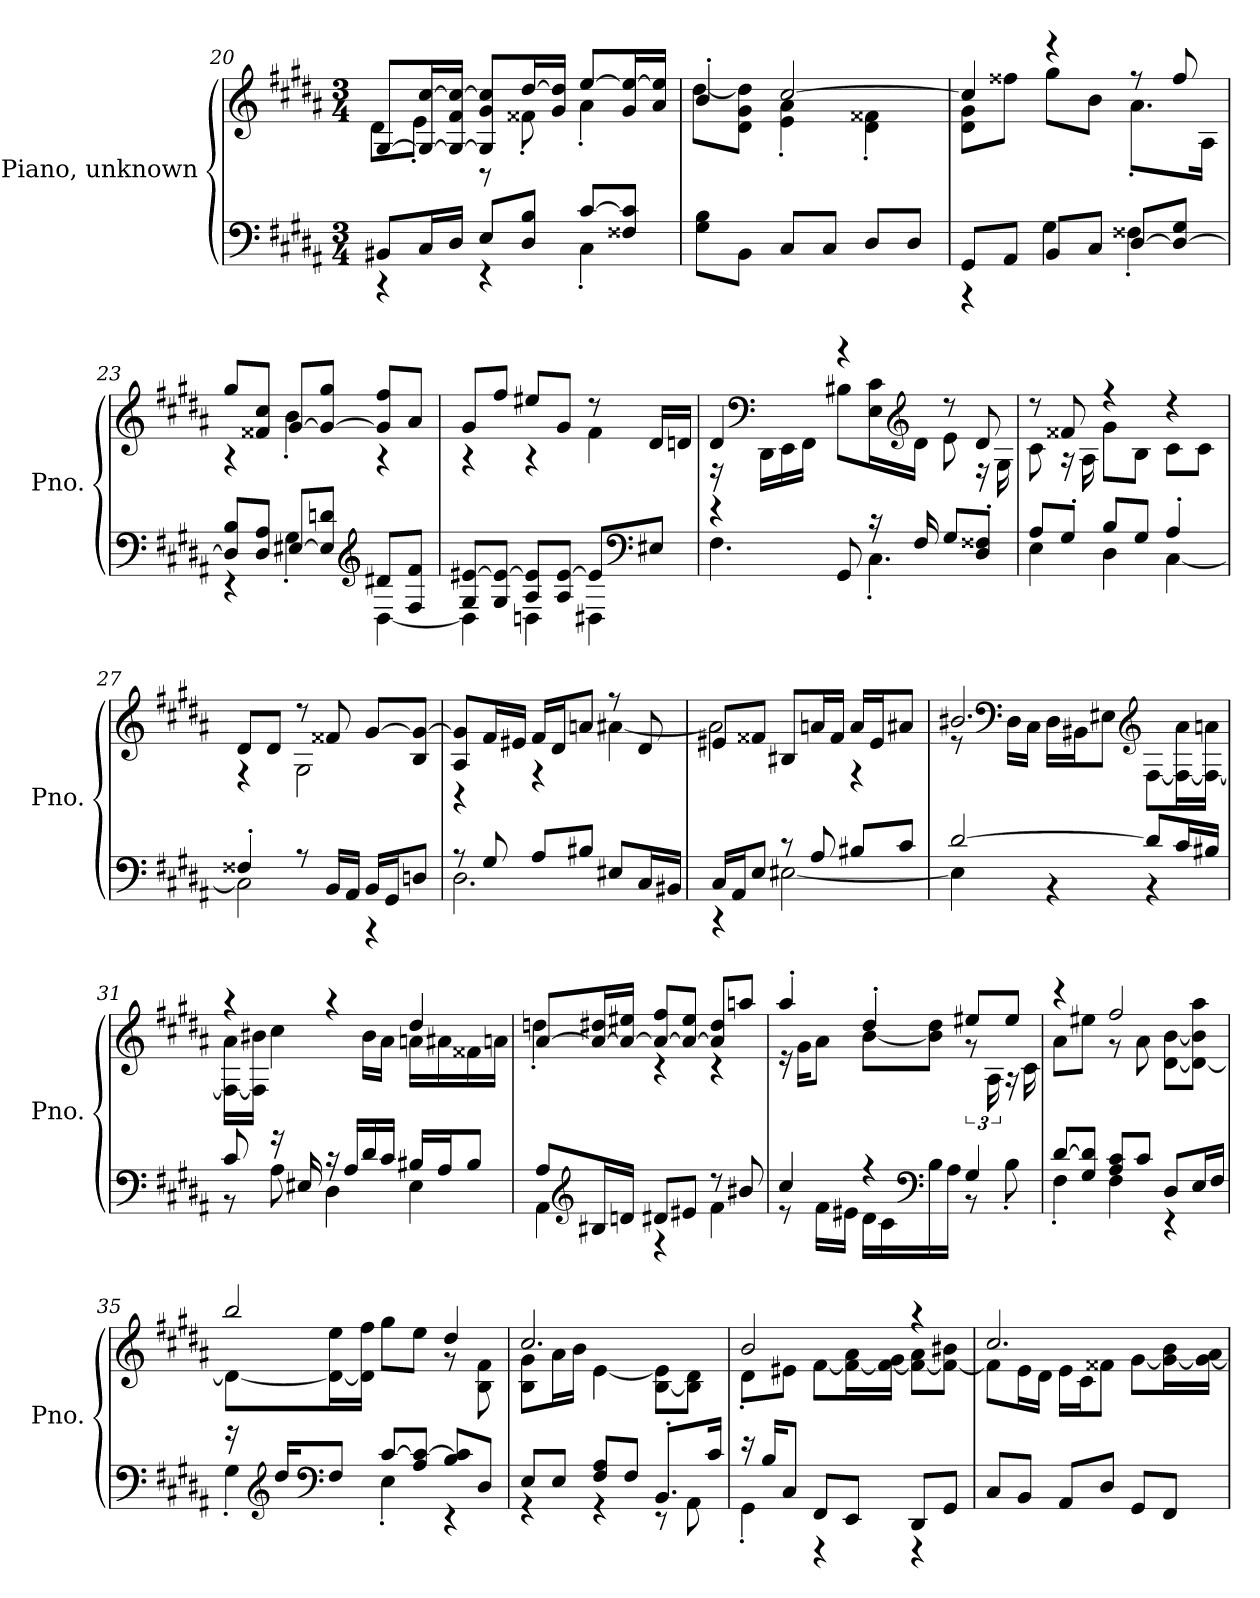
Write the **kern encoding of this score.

**kern	**kern
*part1	*part1
*staff2	*staff1
*I"Piano, unknown	*
*I'Pno.	*
!!LO:LB:g=z
*clefF4	*clefG2
*k[f#c#g#d#a#]	*k[f#c#g#d#a#]
*M3/4	*M3/4
=20	=20
*^	*^
8BB#X/L	4r	[8G#/L	8d#\L
16C#/L	.	16G#/_ [16cc#/L	8e'\J
16D#/JJ	.	16G#/_ 16f#/ 16cc#/_JJ	.
8E/L	4r	8G#/] 8g#/ 8cc#/]L	8r
8D#/ 8B/J	.	[16dd#/L	8f##X'\
.	.	16g#/ 16dd#/]JJ	.
[8c#/L	4C#'\	[8ee/L	4a#'\
8F##X/ 8c#/]J	.	16g#/ 16ee/_L	.
.	.	16a#/ 16ee/]JJ	.
*v	*v	*	*
=21	=21	=21
8G#\ 8B\L	4b'/	[8dd#\L
8BB\J	.	8d#\ 8g#\ 8dd#\]J
8C#/L	[2cc#/	4e\' 4a#\'
8C#/J	.	.
8D#/L	.	4d#\' 4f##X\'
8D#/J	.	.
=22	=22	=22
*^	*	*
8GG#/L	4r	4cc#/]	8d#\ 8g#\L
8AA#/J	.	.	8ff##X\J
8BB/L	4G#\	4r	8gg#\L
8C#/J	.	.	8b\J
[8D#/L	4F##X'\	8r	8.a#'\L
8D#/_ 8G#/J	.	8ff##/	.
.	.	.	16A#\Jk
!!LO:PB:g=z	!!
=23	=23	=23	=23
8D#/] 8B/L	4r	8gg#/L	4r
8D#/ 8A#/J	.	8f##X/ 8cc#/J	.
[8E#X/L	4G#'\	[8g#/L	4b'\
8E#/] 8dn/J	.	8g#/_ 8gg#/J	.
*clefG2	*	*	*
8d#X/L	[4D#\	8g#/] 8ff#/L	4r
8F#/ 8f#/J	.	8a#/J	.
=24	=24	=24	=24
8G#/ [8e#X/L	4D#\]	8g#/L	4r
8G#/ 8e#/_J	.	8ff#/J	.
8A#/ 8e#/]L	4Dn\	8ee#X/L	4r
8A#/ [8e#/J	.	8g#/J	.
8e#/L]	4D#X\	8r	4f#\
*clefF4	*	*	*
8E#X/J	.	16d#/LL	.
.	.	16dn/JJ	.
=25	=25	=25	=25
4r	4.F#\	4d#/	16r
*	*	*clefF4	*
.	.	.	16DD#\LL
.	.	.	16EE\
.	.	.	16FF#\JJ
8GG#/	.	4r	8B#X\L
16r	4.C#'\	.	16E\ 16c#\L
*	*	*clefG2	*
16F#/	.	.	16d#\JJ
8G#/L	.	8r	8e\
8D#/' 8F##X/'J	.	8d#/	16r
.	.	.	16G#\
!!LO:LB:g=z	!!
=26	=26	=26	=26
8A#/L	4E\	8r	8c#\
8G#'/J	.	8f##X/	16r
.	.	.	16A#\
8B/L	4D#\	4r	8g#\L
8G#/J	.	.	8B\J
4A#'/	[4C#\	4r	8c#\L
.	.	.	8c#\J
=27	=27	=27	=27
4F##X'/	2C#\]	8d#/L	4r
.	.	8d#/J	.
8r	.	8r	2G#\
16BB/LL	.	8f##X/	.
16AA#/JJ	.	.	.
16BB/LL	4r	[8g#/L	.
16GG#/J	.	.	.
8Dn/J	.	8B/ 8g#/_J	.
=28	=28	=28	=28
8r	2.D#\	8A#/ 8g#/]L	4r
8G#/	.	16f#/L	.
.	.	16e#X/JJ	.
8A#/L	.	16f#/LL	4r
.	.	16d#/J	.
8B#X/J	.	8an/J	.
8E#X/L	.	8r	[4a#X\
16C#/L	.	8d#/	.
16BB#X/JJ	.	.	.
!!LO:LB:g=z	!!
=29	=29	=29	=29
16C#/LL	4r	8e#X/L	2a#\]
16AA#/J	.	.	.
8E/J	.	8f##X/J	.
8r	[2E#X\	8B#X/L	.
8A#/	.	16an/L	.
.	.	16f##/JJ	.
8B#X/L	.	16a/LL	4r
.	.	16e#/J	.
8c#/J	.	8a#X/J	.
=30	=30	=30	=30
[2d#/	4E#\]	2.b#X/	8r
*	*	*clefF4	*
.	.	.	16D#\LL
.	.	.	16C#\JJ
.	4r	.	16D#\LL
.	.	.	16BB#X\J
.	.	.	8E#X\J
*	*	*clefG2	*
8d#/L]	4r	.	[8F#\L
16c#/L	.	.	16F#\_ 16a#\L
16B#X/JJ	.	.	16F#\_ 16an\JJ
!!LO:LB:g=z	!!
=31	=31	=31	=31
8c#/	8r	4r	16F#\_ 16a#\LL
.	.	.	16F#\] 16b#X\JJ
16r	8A#\	.	4cc#\
16E#X/	.	.	.
16r	4D#\	4r	.
16A#/LL	.	.	.
16d#/	.	.	16b#\LL
16c#/JJ	.	.	16a#\JJ
16B#X/LL	4E#\	4dd#/	16an\LL
16A#/J	.	.	16a#X\
8B#/J	.	.	16f##X\
.	.	.	16an\JJ
=32	=32	=32	=32
8A#/L	4AA#\	[8a#/L	4ddn'\
*clefG2	*	*	*
16B#X/L	.	16a#/_ 16dd#X/L	.
16dn/JJ	.	16a#/_ 16ee#X/JJ	.
8d#X/L	4r	8a#/_ 8ff#/L	4r
8e#X/J	.	8a#/_ 8ee#/J	.
8r	4f#\	8a#/] 8dd#/L	4r
8b#X/	.	8aan/J	.
!!LO:LB:g=z	!!
=33	=33	=33	=33
4cc#/	8r	4aa#'/	16r
.	.	.	16g#\KL
.	16f#\LL	.	8a#\J
.	16e#X\JJ	.	.
4r	16d#\LL	4dd#'/	[8b\L
.	16c#\	.	.
*clefF4	*	*	*
.	16B\	.	8b\] 8dd#\J
.	16A#\JJ	.	.
4G#/	8r	8ee#X/L	12r
.	.	.	24A#\
.	8B'\	8ee#/J	16r
.	.	.	16c#\
=34	=34	=34	=34
[8d#/L	4F#'\	4r	8a#\L
8G#/ 8d#/]J	.	.	8ee#X\J
8A#/ 8c#/L	4F#\	2ff#/	8r
8c#/J	.	.	8a#\
8D#/L	4r	.	[8d#\ [8b\L
16E/L	.	.	8d#\_ 8b\] 8aa#\J
16F#/JJ	.	.	.
=35	=35	=35	=35
16r	4G#'\	2bb/	8d#\L_
*clefG2	*	*	*
16dd#/KL	.	.	.
*clefF4	*	*	*
8F#/J	.	.	16d#\_ 16ee\L
.	.	.	16d#\] 16ff#\JJ
[8c#/L	4E'\	.	8gg#\L
8A#/ 8c#/_J	.	.	8ee\J
8B/ 8c#/]L	4r	4dd#/	8r
8D#/J	.	.	8B\ 8f#\
!!LO:LB:g=z	!!
=36	=36	=36	=36
8E/L	4r	2.cc#/	8B\ 8g#\L
8E/J	.	.	16a#\L
.	.	.	16b\JJ
8F#/ 8A#/L	4r	.	[4e\
8F#/J	.	.	.
8.BB'/L	8r	.	[8B\ 8e\]L
.	8AA#\	.	8B\] 8d#\J
16c#/Jk	.	.	.
=37	=37	=37	=37
16r	4GG#'\	2b/	8d#'\L
16B/KL	.	.	.
8C#/J	.	.	8e#X\J
8FF#/L	4r	.	[8f#\L
8EE/J	.	.	16f#\_ 16a#\L
.	.	.	16f#\_ 16g#\JJ
8DD#/L	4r	4r	8f#\_ 8a#\L
8GG#/J	.	.	8f#\_ 8b#X\J
*v	*v	*	*
=38	=38	=38
8C#/L	2.cc#/	8f#\L]
8BB/J	.	16e\L
.	.	16d#\JJ
8AA#/L	.	16e\LL
.	.	16c#\J
8D#/J	.	8f##X\J
8GG#/L	.	[8g#\L
8FF#/J	.	16g#\_ 16b\L
.	.	16g#\_ 16a#\JJ
*	*v	*v
=	=
*-	*-
